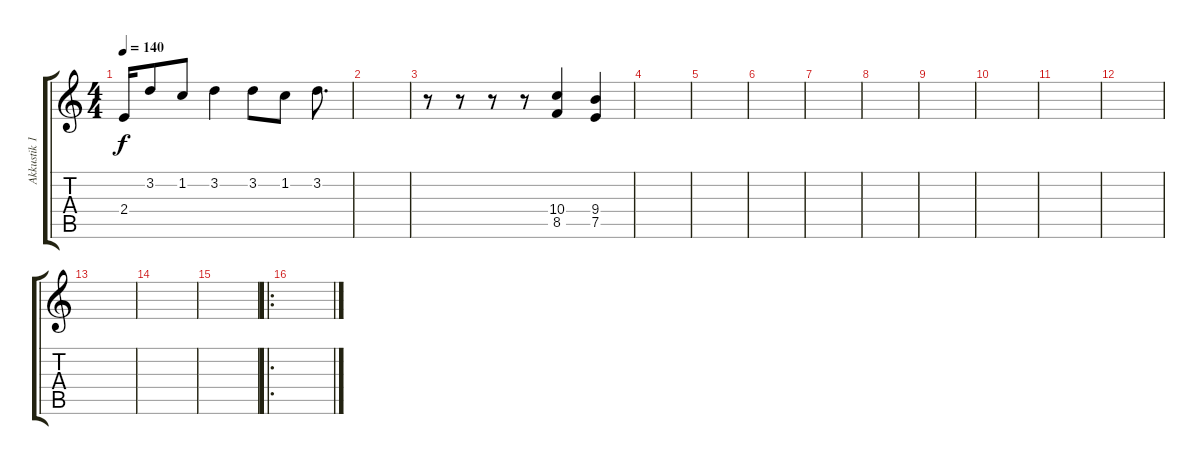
\track ("Akkustik 1" "Akkustik 1") {instrument acousticguitarnylon}
\staff {score tabs}
\tuning (E4 B3 G3 D3 A2 E2) {hide}
\ts (4 4)
\tempo 140
\clef g2
\ks c
2.4.16{dy f} 3.2.8 1.2.8 3.2.4 3.2.8 1.2.8 3.2.8{d} |
|
r.8 r.8 r.8 r.8 (10.4 8.5).4 (9.4 7.5).4 |
|
|
|
|
|
|
|
|
|
|
|
|
\ro
